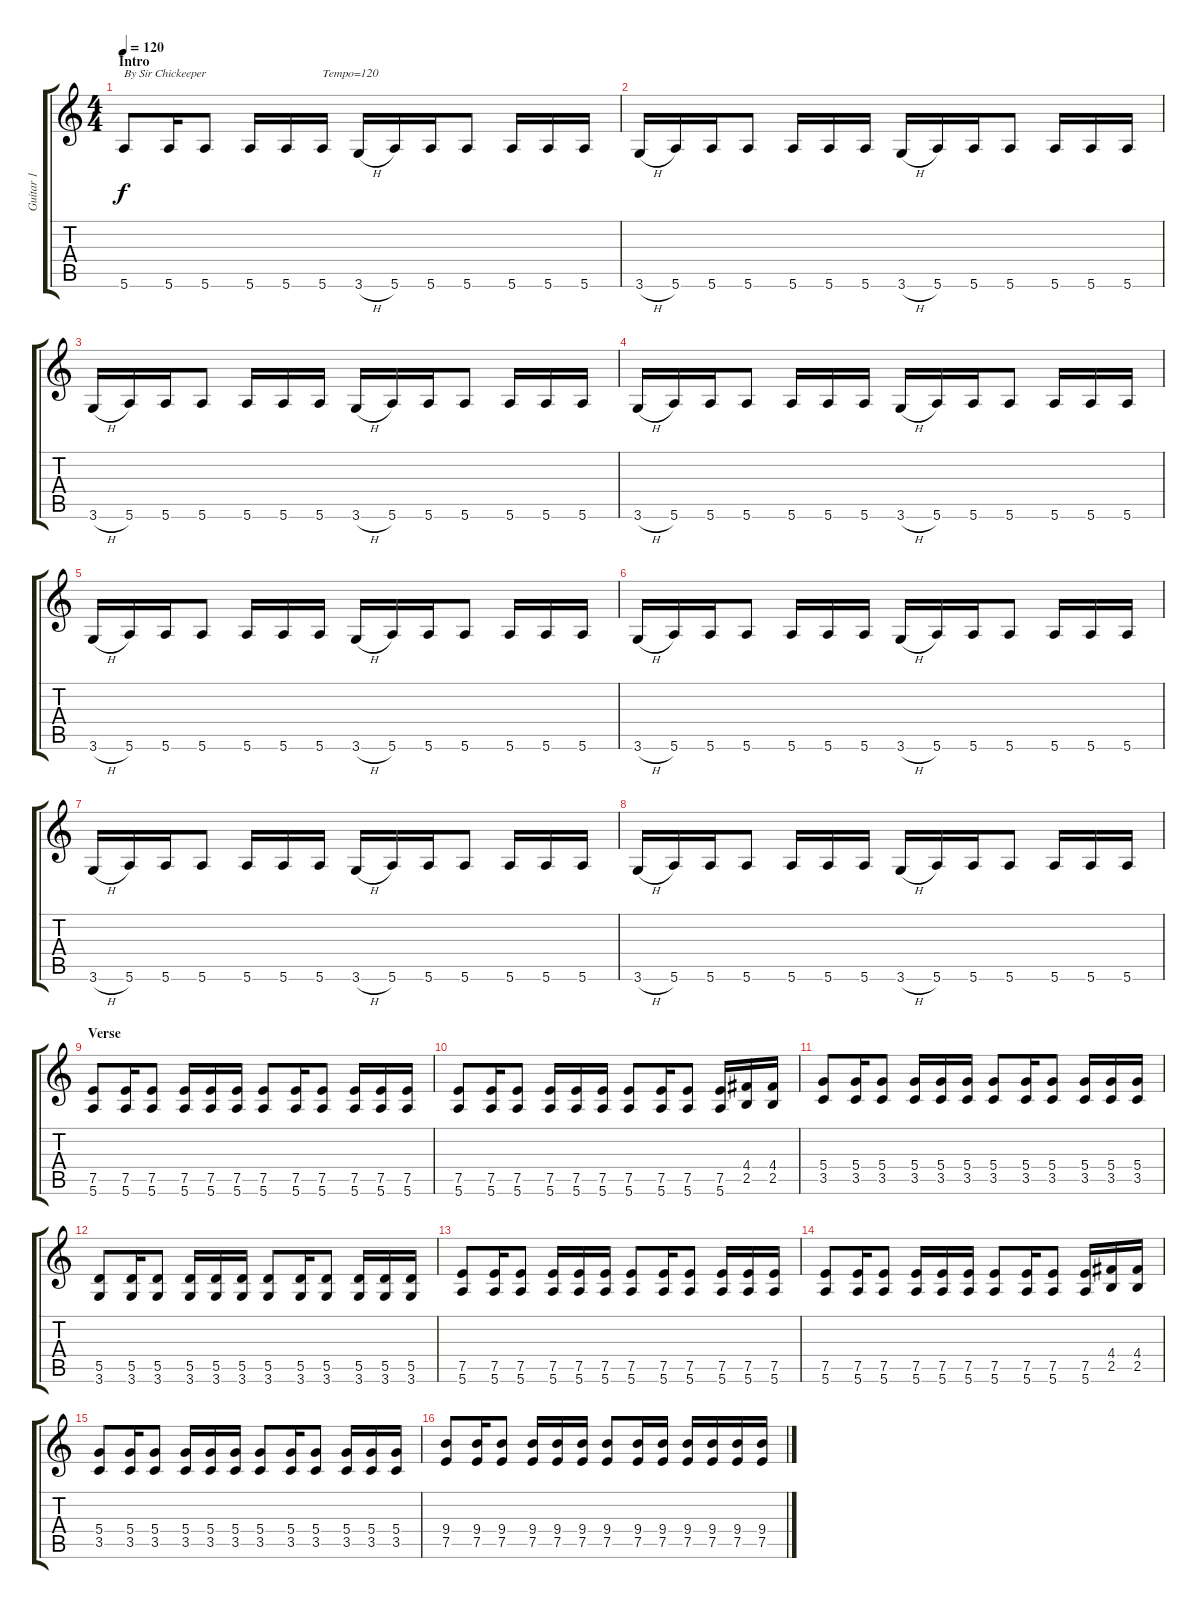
\track ("Guitar 1" "Guitar 1") {instrument distortionguitar}
\staff {score tabs}
\tuning (E4 B3 G3 D3 A2 E2) {hide}
\ts (4 4)
\section ("" "Intro")
\tempo 120
\clef g2
\ks c
5.6.8{txt "By Sir Chickeeper" dy f instrument distortionguitar} 5.6.16 5.6.8 5.6.16 5.6.16 5.6.16{txt "Tempo=120"} 3.6{h}.16 5.6.16 5.6.16 5.6.8 5.6.16 5.6.16 5.6.16 |
3.6{h}.16 5.6.16 5.6.16 5.6.8 5.6.16 5.6.16 5.6.16 3.6{h}.16 5.6.16 5.6.16 5.6.8 5.6.16 5.6.16 5.6.16 |
3.6{h}.16 5.6.16 5.6.16 5.6.8 5.6.16 5.6.16 5.6.16 3.6{h}.16 5.6.16 5.6.16 5.6.8 5.6.16 5.6.16 5.6.16 |
3.6{h}.16 5.6.16 5.6.16 5.6.8 5.6.16 5.6.16 5.6.16 3.6{h}.16 5.6.16 5.6.16 5.6.8 5.6.16 5.6.16 5.6.16 |
3.6{h}.16 5.6.16 5.6.16 5.6.8 5.6.16 5.6.16 5.6.16 3.6{h}.16 5.6.16 5.6.16 5.6.8 5.6.16 5.6.16 5.6.16 |
3.6{h}.16 5.6.16 5.6.16 5.6.8 5.6.16 5.6.16 5.6.16 3.6{h}.16 5.6.16 5.6.16 5.6.8 5.6.16 5.6.16 5.6.16 |
3.6{h}.16 5.6.16 5.6.16 5.6.8 5.6.16 5.6.16 5.6.16 3.6{h}.16 5.6.16 5.6.16 5.6.8 5.6.16 5.6.16 5.6.16 |
3.6{h}.16 5.6.16 5.6.16 5.6.8 5.6.16 5.6.16 5.6.16 3.6{h}.16 5.6.16 5.6.16 5.6.8 5.6.16 5.6.16 5.6.16 |
\section ("" "Verse")
(7.5 5.6).8 (7.5 5.6).16 (7.5 5.6).8 (7.5 5.6).16 (7.5 5.6).16 (7.5 5.6).16 (7.5 5.6).8 (7.5 5.6).16 (7.5 5.6).8 (7.5 5.6).16 (7.5 5.6).16 (7.5 5.6).16 |
(7.5 5.6).8 (7.5 5.6).16 (7.5 5.6).8 (7.5 5.6).16 (7.5 5.6).16 (7.5 5.6).16 (7.5 5.6).8 (7.5 5.6).16 (7.5 5.6).8 (7.5 5.6).16 (4.4 2.5).16 (4.4 2.5).16 |
(5.4 3.5).8 (5.4 3.5).16 (5.4 3.5).8 (5.4 3.5).16 (5.4 3.5).16 (5.4 3.5).16 (5.4 3.5).8 (5.4 3.5).16 (5.4 3.5).8 (5.4 3.5).16 (5.4 3.5).16 (5.4 3.5).16 |
(5.5 3.6).8 (5.5 3.6).16 (5.5 3.6).8 (5.5 3.6).16 (5.5 3.6).16 (5.5 3.6).16 (5.5 3.6).8 (5.5 3.6).16 (5.5 3.6).8 (5.5 3.6).16 (5.5 3.6).16 (5.5 3.6).16 |
(7.5 5.6).8 (7.5 5.6).16 (7.5 5.6).8 (7.5 5.6).16 (7.5 5.6).16 (7.5 5.6).16 (7.5 5.6).8 (7.5 5.6).16 (7.5 5.6).8 (7.5 5.6).16 (7.5 5.6).16 (7.5 5.6).16 |
(7.5 5.6).8 (7.5 5.6).16 (7.5 5.6).8 (7.5 5.6).16 (7.5 5.6).16 (7.5 5.6).16 (7.5 5.6).8 (7.5 5.6).16 (7.5 5.6).8 (7.5 5.6).16 (4.4 2.5).16 (4.4 2.5).16 |
(5.4 3.5).8 (5.4 3.5).16 (5.4 3.5).8 (5.4 3.5).16 (5.4 3.5).16 (5.4 3.5).16 (5.4 3.5).8 (5.4 3.5).16 (5.4 3.5).8 (5.4 3.5).16 (5.4 3.5).16 (5.4 3.5).16 |
(9.4 7.5).8 (9.4 7.5).16 (9.4 7.5).8 (9.4 7.5).16 (9.4 7.5).16 (9.4 7.5).16 (9.4 7.5).8 (9.4 7.5).16 (9.4 7.5).16 (9.4 7.5).16 (9.4 7.5).16 (9.4 7.5).16 (9.4 7.5).16
